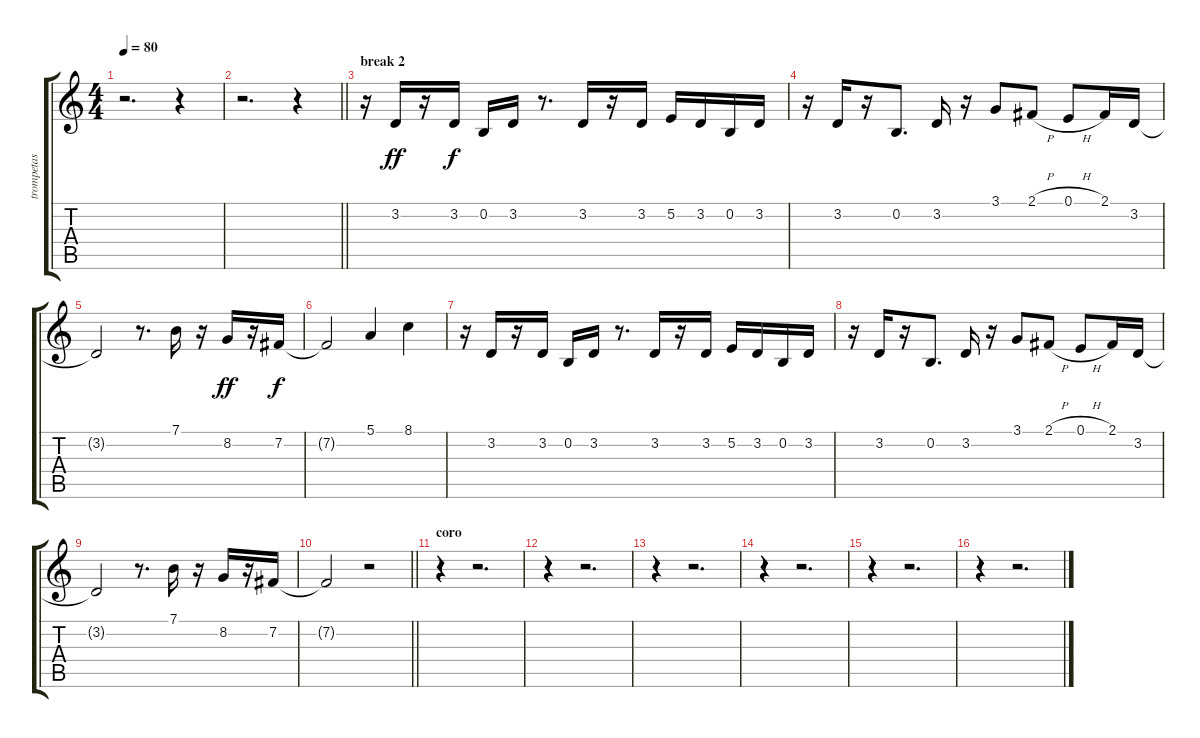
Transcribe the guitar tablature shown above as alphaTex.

\track ("trompetas" "trompetas") {instrument trumpet}
\staff {score tabs}
\tuning (E4 B3 G3 D3 A2 E2) {hide}
\ts (4 4)
\tempo 80
\clef g2
\ks c
r.2{d dy mf} r.4 |
\barLineRight lightlight
r.2{d} r.4 |
\section ("" "break 2")
r.16 3.2.16{dy ff} r.16 3.2.16{dy f} 0.2.16 3.2.16 r.8{d} 3.2.16 r.16 3.2.16 5.2.16 3.2.16 0.2.16 3.2.16 |
r.16 3.2.16 r.16 0.2.8{d} 3.2.16 r.16 3.1.8 2.1{h}.8 0.1{h}.8 2.1.16 3.2.16 |
3.2{t}.2 r.8{d} 7.1.16 r.16 8.2.16{dy ff} r.16 7.2.16{dy f} |
7.2{t}.2 5.1.4 8.1.4 |
r.16 3.2.16 r.16 3.2.16 0.2.16 3.2.16 r.8{d} 3.2.16 r.16 3.2.16 5.2.16 3.2.16 0.2.16 3.2.16 |
r.16 3.2.16 r.16 0.2.8{d} 3.2.16 r.16 3.1.8 2.1{h}.8 0.1{h}.8 2.1.16 3.2.16 |
3.2{t}.2 r.8{d} 7.1.16 r.16 8.2.16 r.16 7.2.16 |
\barLineRight lightlight
7.2{t}.2 r.2 |
\section ("" "coro")
r.4 r.2{d} |
r.4 r.2{d} |
r.4 r.2{d} |
r.4 r.2{d} |
r.4 r.2{d} |
r.4 r.2{d}
